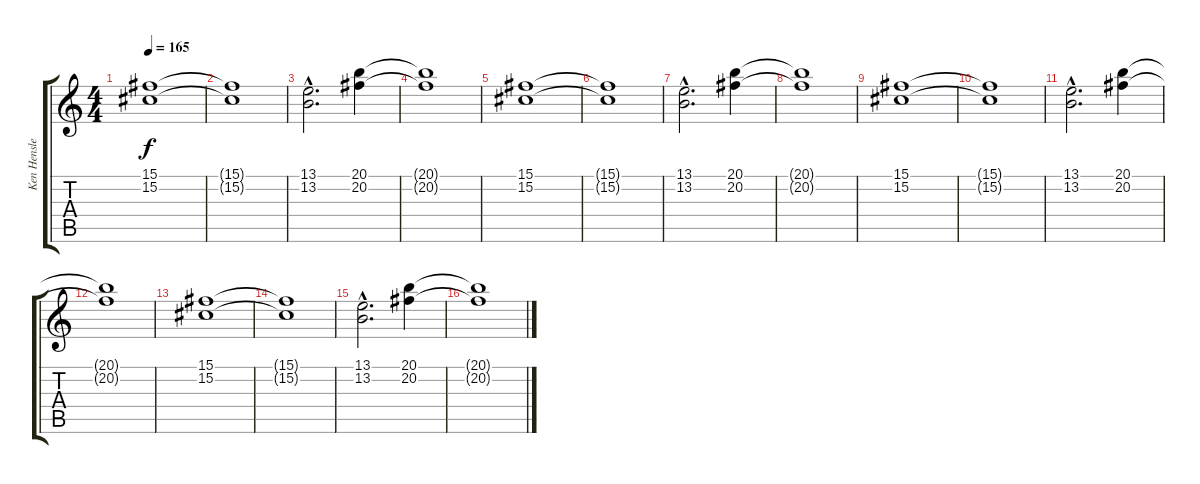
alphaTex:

\track ("Ken Hensley/Hammond " "Ken Hensle") {instrument drawbarorgan}
\staff {score tabs}
\tuning (Eb4 Bb3 Gb3 Db3 Ab2 Eb2) {hide}
\ts (4 4)
\tempo 165
\clef g2
\ks c
(15.1 15.2).1{dy f} |
(15.1{t} 15.2{t}).1 |
(13.1{hac} 13.2{hac}).2{d} (20.1 20.2).4 |
(20.1{t} 20.2{t}).1 |
(15.1 15.2).1 |
(15.1{t} 15.2{t}).1 |
(13.1{hac} 13.2{hac}).2{d} (20.1 20.2).4 |
(20.1{t} 20.2{t}).1 |
(15.1 15.2).1 |
(15.1{t} 15.2{t}).1 |
(13.1{hac} 13.2{hac}).2{d} (20.1 20.2).4 |
(20.1{t} 20.2{t}).1 |
(15.1 15.2).1 |
(15.1{t} 15.2{t}).1 |
(13.1{hac} 13.2{hac}).2{d} (20.1 20.2).4 |
(20.1{t} 20.2{t}).1
